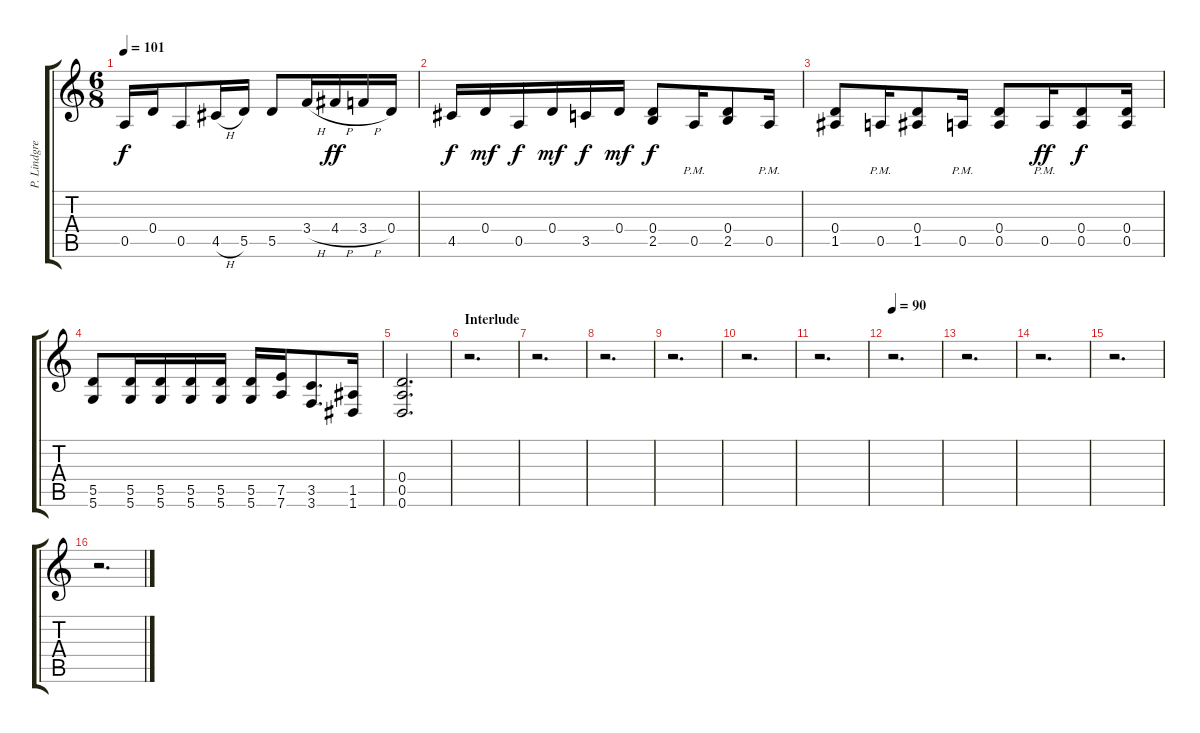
\track ("P. Lindgren" "P. Lindgre") {instrument distortionguitar}
\staff {score tabs}
\tuning (E4 A3 F3 D3 A2 D2) {hide}
\ts (6 8)
\tempo 101
\clef g2
\ks c
0.5.16{dy f} 0.4.16 0.5.8 4.5{h}.16 5.5.16 5.5.8 3.4{h}.16 4.4{h}.16{dy ff} 3.4{h}.16 0.4.16 |
4.5.16{dy f} 0.4.16{dy mf} 0.5.16{dy f} 0.4.16{dy mf} 3.5.16{dy f} 0.4.16{dy mf} (0.4 2.5).8{dy f} 0.5{pm}.16 (0.4 2.5).8 0.5{pm}.16 |
(0.4 1.5).8 0.5{pm}.16 (0.4 1.5).8 0.5{pm}.16 (0.4 0.5).8 0.5{pm}.16{dy ff} (0.4 0.5).8{dy f} (0.4 0.5).16 |
(5.5 5.6).8 (5.5 5.6).16 (5.5 5.6).16 (5.5 5.6).16 (5.5 5.6).16 (5.5 5.6).16 (7.5 7.6).16 (3.5 3.6).8{d} (1.5 1.6).16 |
(0.4 0.5 0.6).2{d} |
\section ("" "Interlude")
r.2{d} |
r.2{d} |
r.2{d} |
r.2{d} |
r.2{d} |
r.2{d} |
\tempo 90
r.2{d} |
r.2{d} |
r.2{d} |
r.2{d} |
r.2{d}
